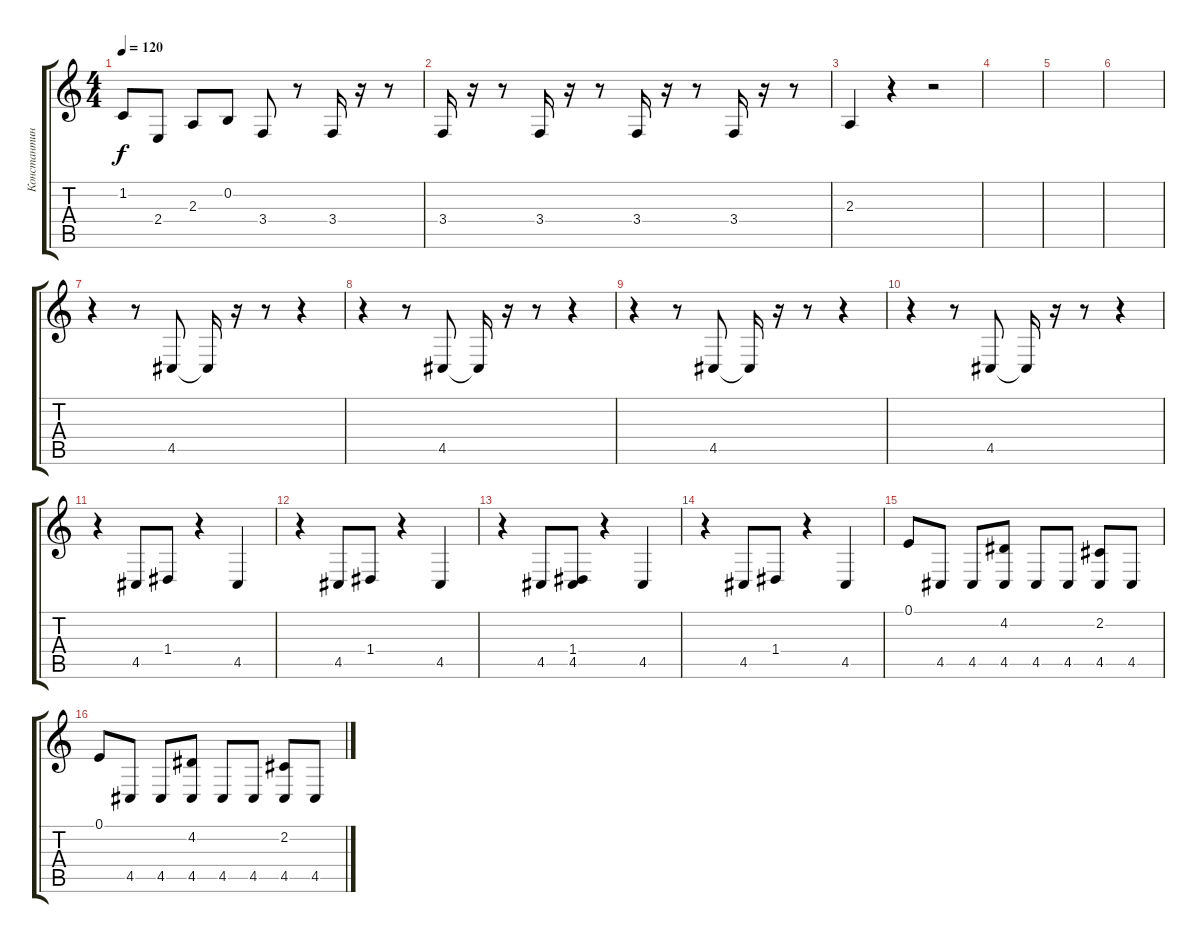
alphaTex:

\track ("Константин Бекрев" "Константин") {instrument acousticgrandpiano}
\staff {score tabs}
\tuning (E4 B3 G3 D3 A2 E2) {hide}
\ts (4 4)
\tempo 120
\clef g2
\ks c
1.2.8{dy f} 2.4.8 2.3.8 0.2.8 3.4.8 r.8 3.4.16 r.16 r.8 |
3.4.16 r.16 r.8 3.4.16 r.16 r.8 3.4.16 r.16 r.8 3.4.16 r.16 r.8 |
2.3.4 r.4 r.2 |
|
|
|
r.4 r.8 4.5.8 4.5{t}.16 r.16 r.8 r.4 |
r.4 r.8 4.5.8 4.5{t}.16 r.16 r.8 r.4 |
r.4 r.8 4.5.8 4.5{t}.16 r.16 r.8 r.4 |
r.4 r.8 4.5.8 4.5{t}.16 r.16 r.8 r.4 |
r.4 4.5.8 1.4.8 r.4 4.5.4 |
r.4 4.5.8 1.4.8 r.4 4.5.4 |
r.4 4.5.8 (1.4 4.5).8 r.4 4.5.4 |
r.4 4.5.8 1.4.8 r.4 4.5.4 |
0.1.8 4.5.8 4.5.8 (4.2 4.5).8 4.5.8 4.5.8 (2.2 4.5).8 4.5.8 |
0.1.8 4.5.8 4.5.8 (4.2 4.5).8 4.5.8 4.5.8 (2.2 4.5).8 4.5.8
